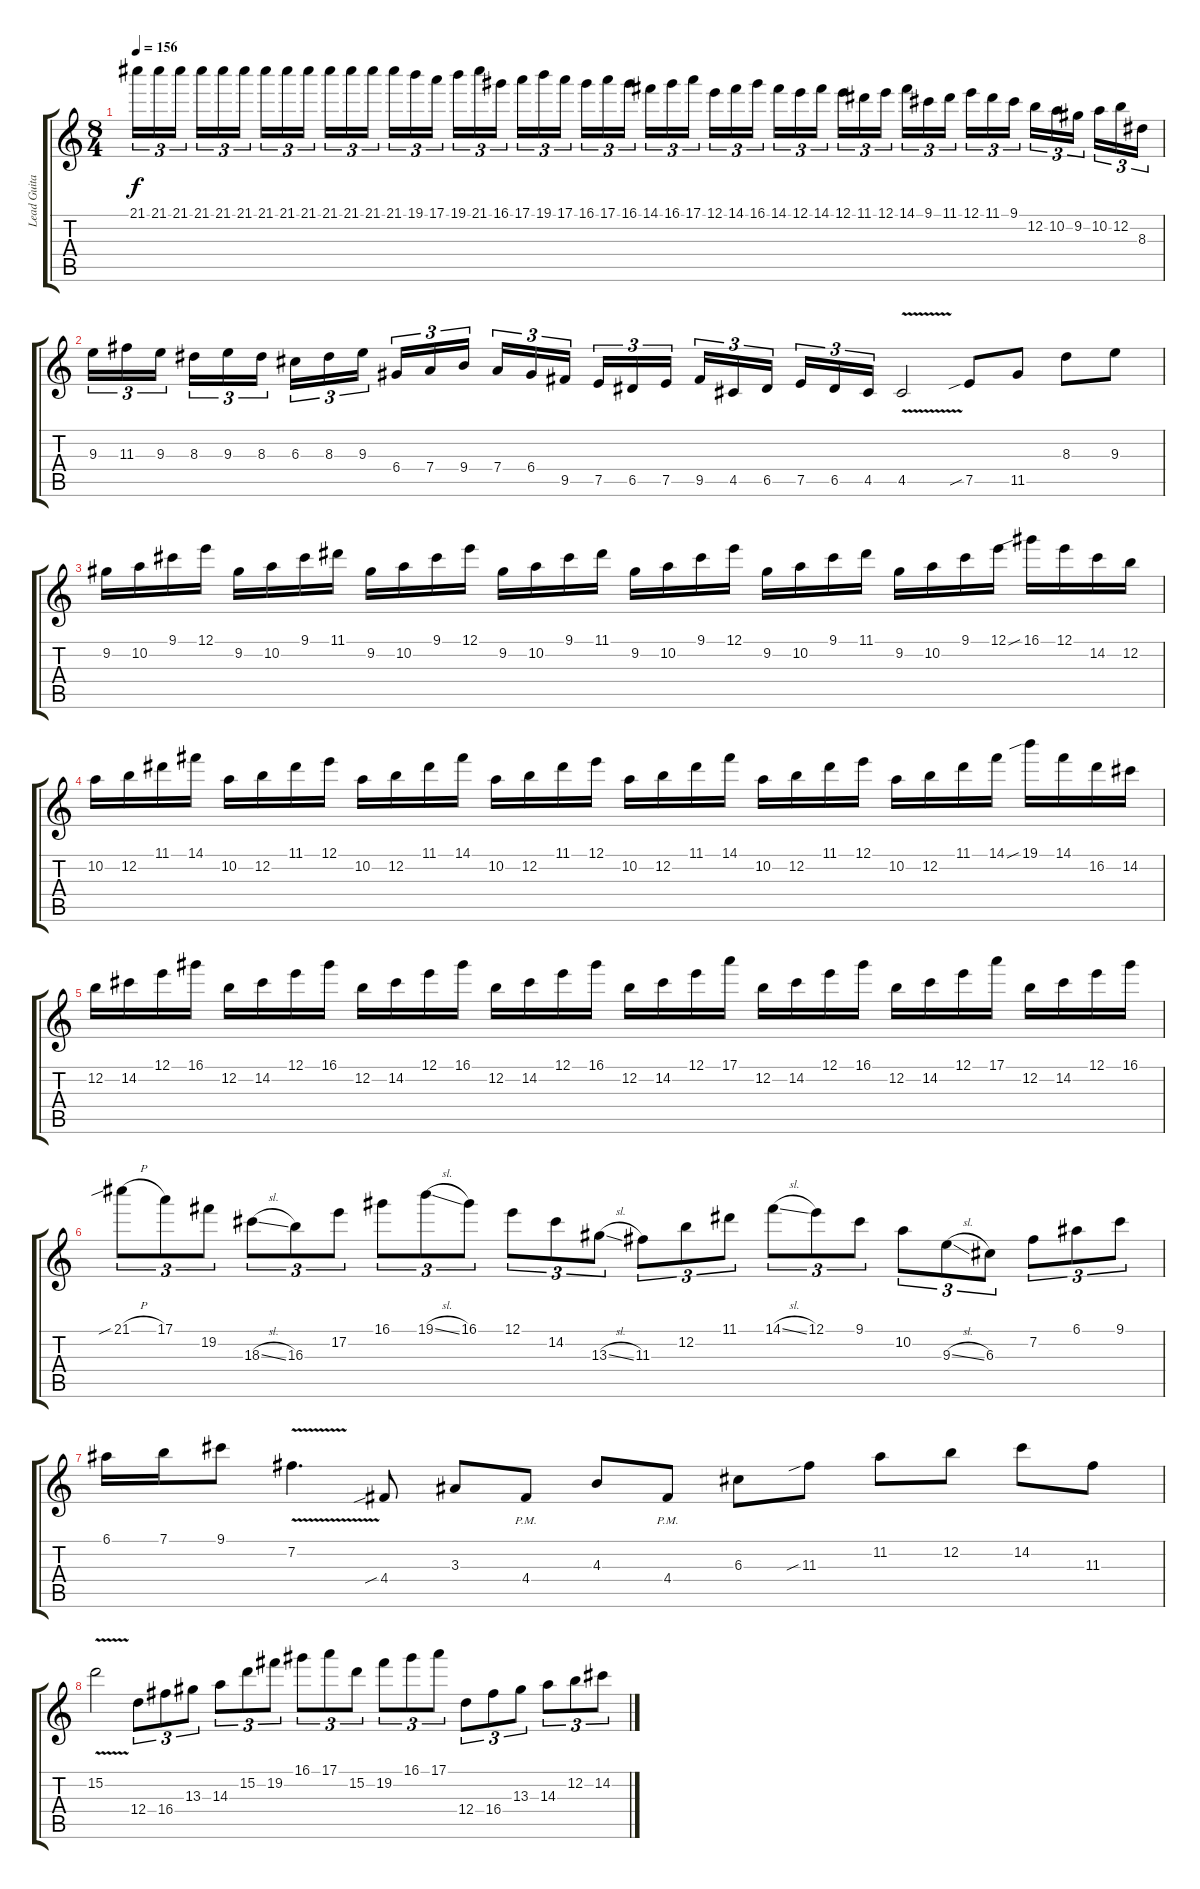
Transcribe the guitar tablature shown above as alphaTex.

\track ("Lead Guitar 1" "Lead Guita") {instrument distortionguitar}
\staff {score tabs}
\tuning (E4 B3 G3 D3 A2 E2) {hide}
\ts (8 4)
\tempo 156
\clef g2
\ks c
21.1.16{tu (3 2) dy f} 21.1.16{tu (3 2)} 21.1.16{tu (3 2)} 21.1.16{tu (3 2)} 21.1.16{tu (3 2)} 21.1.16{tu (3 2)} 21.1.16{tu (3 2)} 21.1.16{tu (3 2)} 21.1.16{tu (3 2)} 21.1.16{tu (3 2)} 21.1.16{tu (3 2)} 21.1.16{tu (3 2)} 21.1.16{tu (3 2)} 19.1.16{tu (3 2)} 17.1.16{tu (3 2)} 19.1.16{tu (3 2)} 21.1.16{tu (3 2)} 16.1.16{tu (3 2)} 17.1.16{tu (3 2)} 19.1.16{tu (3 2)} 17.1.16{tu (3 2)} 16.1.16{tu (3 2)} 17.1.16{tu (3 2)} 16.1.16{tu (3 2)} 14.1.16{tu (3 2)} 16.1.16{tu (3 2)} 17.1.16{tu (3 2)} 12.1.16{tu (3 2)} 14.1.16{tu (3 2)} 16.1.16{tu (3 2)} 14.1.16{tu (3 2)} 12.1.16{tu (3 2)} 14.1.16{tu (3 2)} 12.1.16{tu (3 2)} 11.1.16{tu (3 2)} 12.1.16{tu (3 2)} 14.1.16{tu (3 2)} 9.1.16{tu (3 2)} 11.1.16{tu (3 2)} 12.1.16{tu (3 2)} 11.1.16{tu (3 2)} 9.1.16{tu (3 2)} 12.2.16{tu (3 2)} 10.2.16{tu (3 2)} 9.2.16{tu (3 2)} 10.2.16{tu (3 2)} 12.2.16{tu (3 2)} 8.3.16{tu (3 2)} |
9.3.16{tu (3 2)} 11.3.16{tu (3 2)} 9.3.16{tu (3 2)} 8.3.16{tu (3 2)} 9.3.16{tu (3 2)} 8.3.16{tu (3 2)} 6.3.16{tu (3 2)} 8.3.16{tu (3 2)} 9.3.16{tu (3 2)} 6.4.16{tu (3 2)} 7.4.16{tu (3 2)} 9.4.16{tu (3 2)} 7.4.16{tu (3 2)} 6.4.16{tu (3 2)} 9.5.16{tu (3 2)} 7.5.16{tu (3 2)} 6.5.16{tu (3 2)} 7.5.16{tu (3 2)} 9.5.16{tu (3 2)} 4.5.16{tu (3 2)} 6.5.16{tu (3 2)} 7.5.16{tu (3 2)} 6.5.16{tu (3 2)} 4.5.16{tu (3 2)} 4.5{v}.2 7.5{sib}.8 11.5.8 8.3.8 9.3.8 |
9.2.16 10.2.16 9.1.16 12.1.16 9.2.16 10.2.16 9.1.16 11.1.16 9.2.16 10.2.16 9.1.16 12.1.16 9.2.16 10.2.16 9.1.16 11.1.16 9.2.16 10.2.16 9.1.16 12.1.16 9.2.16 10.2.16 9.1.16 11.1.16 9.2.16 10.2.16 9.1.16 12.1.16 16.1{sib}.16 12.1.16 14.2.16 12.2.16 |
10.2.16 12.2.16 11.1.16 14.1.16 10.2.16 12.2.16 11.1.16 12.1.16 10.2.16 12.2.16 11.1.16 14.1.16 10.2.16 12.2.16 11.1.16 12.1.16 10.2.16 12.2.16 11.1.16 14.1.16 10.2.16 12.2.16 11.1.16 12.1.16 10.2.16 12.2.16 11.1.16 14.1.16 19.1{sib}.16 14.1.16 16.2.16 14.2.16 |
12.2.16 14.2.16 12.1.16 16.1.16 12.2.16 14.2.16 12.1.16 16.1.16 12.2.16 14.2.16 12.1.16 16.1.16 12.2.16 14.2.16 12.1.16 16.1.16 12.2.16 14.2.16 12.1.16 17.1.16 12.2.16 14.2.16 12.1.16 16.1.16 12.2.16 14.2.16 12.1.16 17.1.16 12.2.16 14.2.16 12.1.16 16.1.16 |
21.1{sib h}.8{tu (3 2)} 17.1.8{tu (3 2)} 19.2.8{tu (3 2)} 18.3{sl}.8{tu (3 2)} 16.3.8{tu (3 2)} 17.2.8{tu (3 2)} 16.1.8{tu (3 2)} 19.1{sl}.8{tu (3 2)} 16.1.8{tu (3 2)} 12.1.8{tu (3 2)} 14.2.8{tu (3 2)} 13.3{sl}.8{tu (3 2)} 11.3.8{tu (3 2)} 12.2.8{tu (3 2)} 11.1.8{tu (3 2)} 14.1{sl}.8{tu (3 2)} 12.1.8{tu (3 2)} 9.1.8{tu (3 2)} 10.2.8{tu (3 2)} 9.3{sl}.8{tu (3 2)} 6.3.8{tu (3 2)} 7.2.8{tu (3 2)} 6.1.8{tu (3 2)} 9.1.8{tu (3 2)} |
6.1.16 7.1.16 9.1.8 7.2{v}.4{d} 4.4{sib}.8 3.3.8 4.4{pm}.8 4.3.8 4.4{pm}.8 6.3.8 11.3{sib}.8 11.2.8 12.2.8 14.2.8 11.3.8 |
15.2{v}.2 12.4.8{tu (3 2)} 16.4.8{tu (3 2)} 13.3.8{tu (3 2)} 14.3.8{tu (3 2)} 15.2.8{tu (3 2)} 19.2.8{tu (3 2)} 16.1.8{tu (3 2)} 17.1.8{tu (3 2)} 15.2.8{tu (3 2)} 19.2.8{tu (3 2)} 16.1.8{tu (3 2)} 17.1.8{tu (3 2)} 12.4.8{tu (3 2)} 16.4.8{tu (3 2)} 13.3.8{tu (3 2)} 14.3.8{tu (3 2)} 12.2.8{tu (3 2)} 14.2.8{tu (3 2)}
